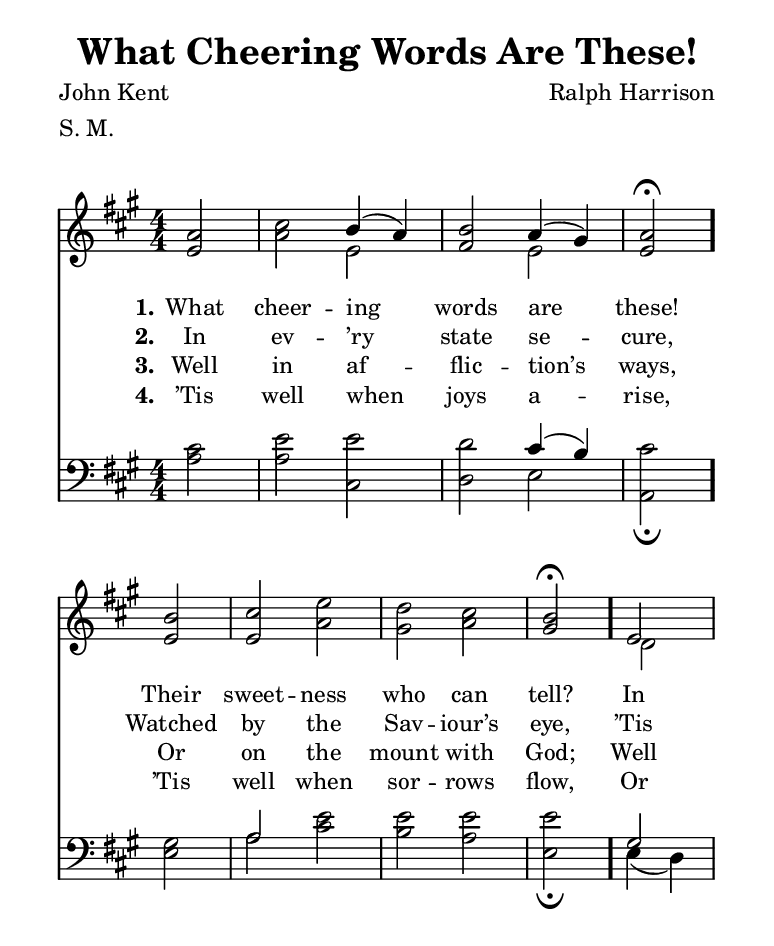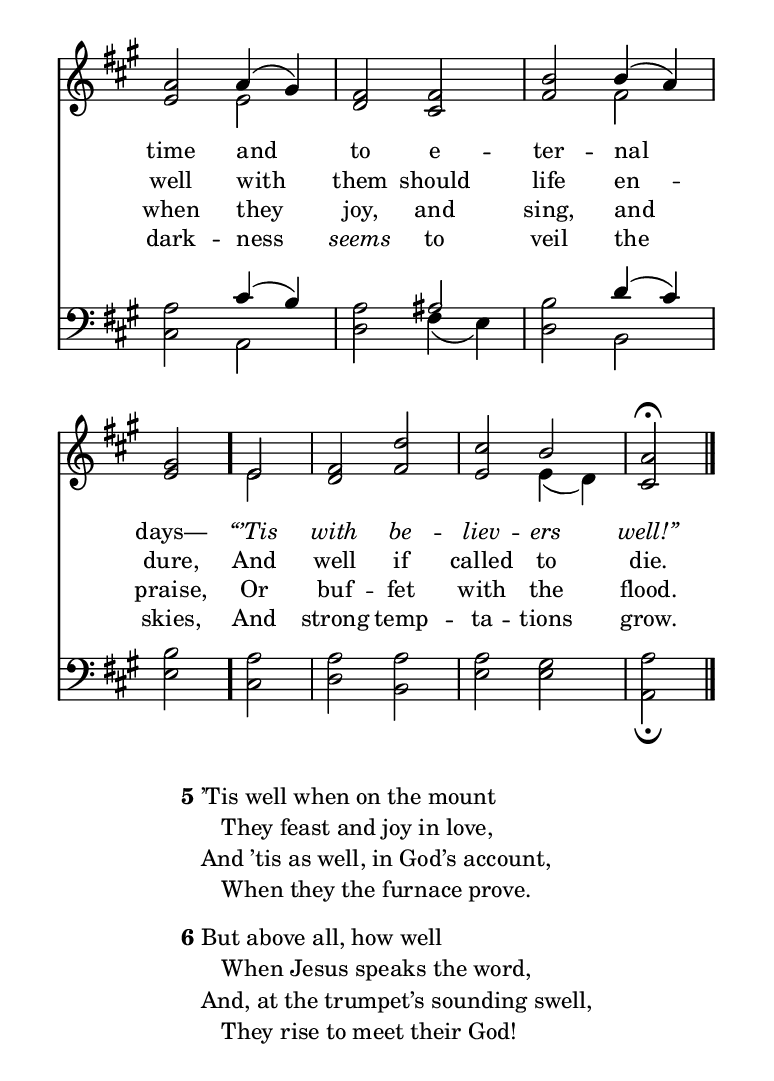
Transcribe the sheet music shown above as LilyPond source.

\include "common/global.ily"
\paper {
  \include "common/paper.ily"
  ragged-bottom = ##t
}

\header{
  hymnnumber = "283"
  title = "What Cheering Words Are These!"
  tunename = "Cambridge"
  meter = "S. M."
  poet = "John Kent" % see https://hymnary.org/text/what_cheering_words_are_these
  composer = "Ralph Harrison" % see https://hymnary.org/tune/cambridge_harrison
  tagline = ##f
}

ta = { \tempo 2=80 }
tb = { \tempo 2=40 }

global = {
  \include "common/overrides.ily"
  \override Staff.TimeSignature.style = #'numbered
  \time 4/4
  \override Score.MetronomeMark.transparent = ##t % hide all fermata changes too
  \ta
  \key a \major
  \partial 2
  \autoBeamOff
}

notesSoprano = {
\global
\relative c'' {

  a2 | cis b4( a) | b2 a4( gis) | \tb a2\fermata \ta
  b2 | cis e | d cis | \tb b\fermata \ta \eogbreak
  e,2 | a a4( gis) | fis2 fis | b b4( a) | gis2
  e2 | fis d' cis b | \tb a\fermata \ta % TODO review this fermata, not in original

  \bar "|."

}
}

notesAlto = {
\global
\relative e' {

  e2 | a e | fis e | e
  e2 | e a | gis a | gis
  d2 | e e | d cis | fis fis | e
  e2 | d fis | e e4( d) | cis2

}
}

notesTenor = {
\global
\relative a {

  cis2 | e e | d cis4( b) | cis2
  gis2 | a e' | e e | e
  gis,2 | a cis4( b) | a2 ais | b d4( cis) | b2
  a2 | a a | a gis | a

}
}

notesBass = {
\global
\relative f {

  a | a cis, | d e | a,_\fermata
  e'2 | a cis | b a | e_\fermata
  e4( d) | cis2 a | d fis4( e) | d2 b | e
  cis2 | d b | e e | a,_\fermata

}
}

wordsA = \lyricmode {
\set stanza = "1."

What cheer -- ing words are these! \bar "."
Their sweet -- ness who can tell? \bar "."
In time and to e -- ter -- nal days— \bar "."
\italicsOn “’Tis with be -- liev -- ers well!” \italicsOff \bar "."

}

wordsB = \lyricmode {
\set stanza = "2."

In ev -- ’ry state se -- cure,
Watched by the Sav -- iour’s eye,
’Tis well with them should life en -- dure,
And well if called to die.

}

wordsC = \lyricmode {
\set stanza = "3."

Well in af -- flic -- tion’s ways,
Or on the mount with God;
Well when they joy, and sing, and praise,
Or buf -- fet with the flood.

}

wordsD = \lyricmode {
\set stanza = "4."

’Tis well when joys a -- rise,
’Tis well when sor -- rows flow,
Or dark -- ness \italicsOn seems \italicsOff to veil the skies,
And strong temp -- ta -- tions grow.

}

wordsE = \markuplist {

\line { ’Tis well when on the mount }
\line { { \hspace #2 } They feast and joy in love, }
\line { And ’tis as well, in God’s account, }
\line { { \hspace #2 } When they the furnace prove. }

}

wordsF = \markuplist {

\line { But above all, how well }
\line { { \hspace #2 } When Jesus speaks the word, }
\line { And, at the trumpet’s sounding swell, }
\line { { \hspace #2 } They rise to meet their God! }

}

\score {
  \context ChoirStaff <<
    \context Staff = upper <<
      \set Staff.autoBeaming = ##f
      \set ChoirStaff.systemStartDelimiter = #'SystemStartBar
      \set ChoirStaff.printPartCombineTexts = ##f
      \partcombine #'(2 . 11) \notesSoprano \notesAlto
      \context NullVoice = sopranos { \voiceOne << \notesSoprano >> }
      \context Lyrics = one   \lyricsto sopranos \wordsA
      \context Lyrics = two   \lyricsto sopranos \wordsB
      \context Lyrics = three \lyricsto sopranos \wordsC
      \context Lyrics = four  \lyricsto sopranos \wordsD
    >>
    \context Staff = men <<
      \set Staff.autoBeaming = ##f
      \clef bass
      \set ChoirStaff.printPartCombineTexts = ##f
      \partcombine #'(2 . 11) \notesTenor \notesBass
    >>
  >>
  \layout {
    \include "common/layout.ily"
  }
  #(cond ((ly:get-option 'eog-midi-permitted) #{ \midi{
    \include "common/midi.ily"
  } #}))
}

\noPageBreak

\markup { \fill-line { \column {
  \line{ \bold 5 \column { \wordsE } } \combine \null \vspace #0.4
  \line{ \bold 6 \column { \wordsF } }
} } }

\version "2.19.49"  % necessary for upgrading to future LilyPond versions.

% vi:set et ts=2 sw=2 ai nocindent syntax=lilypond:
